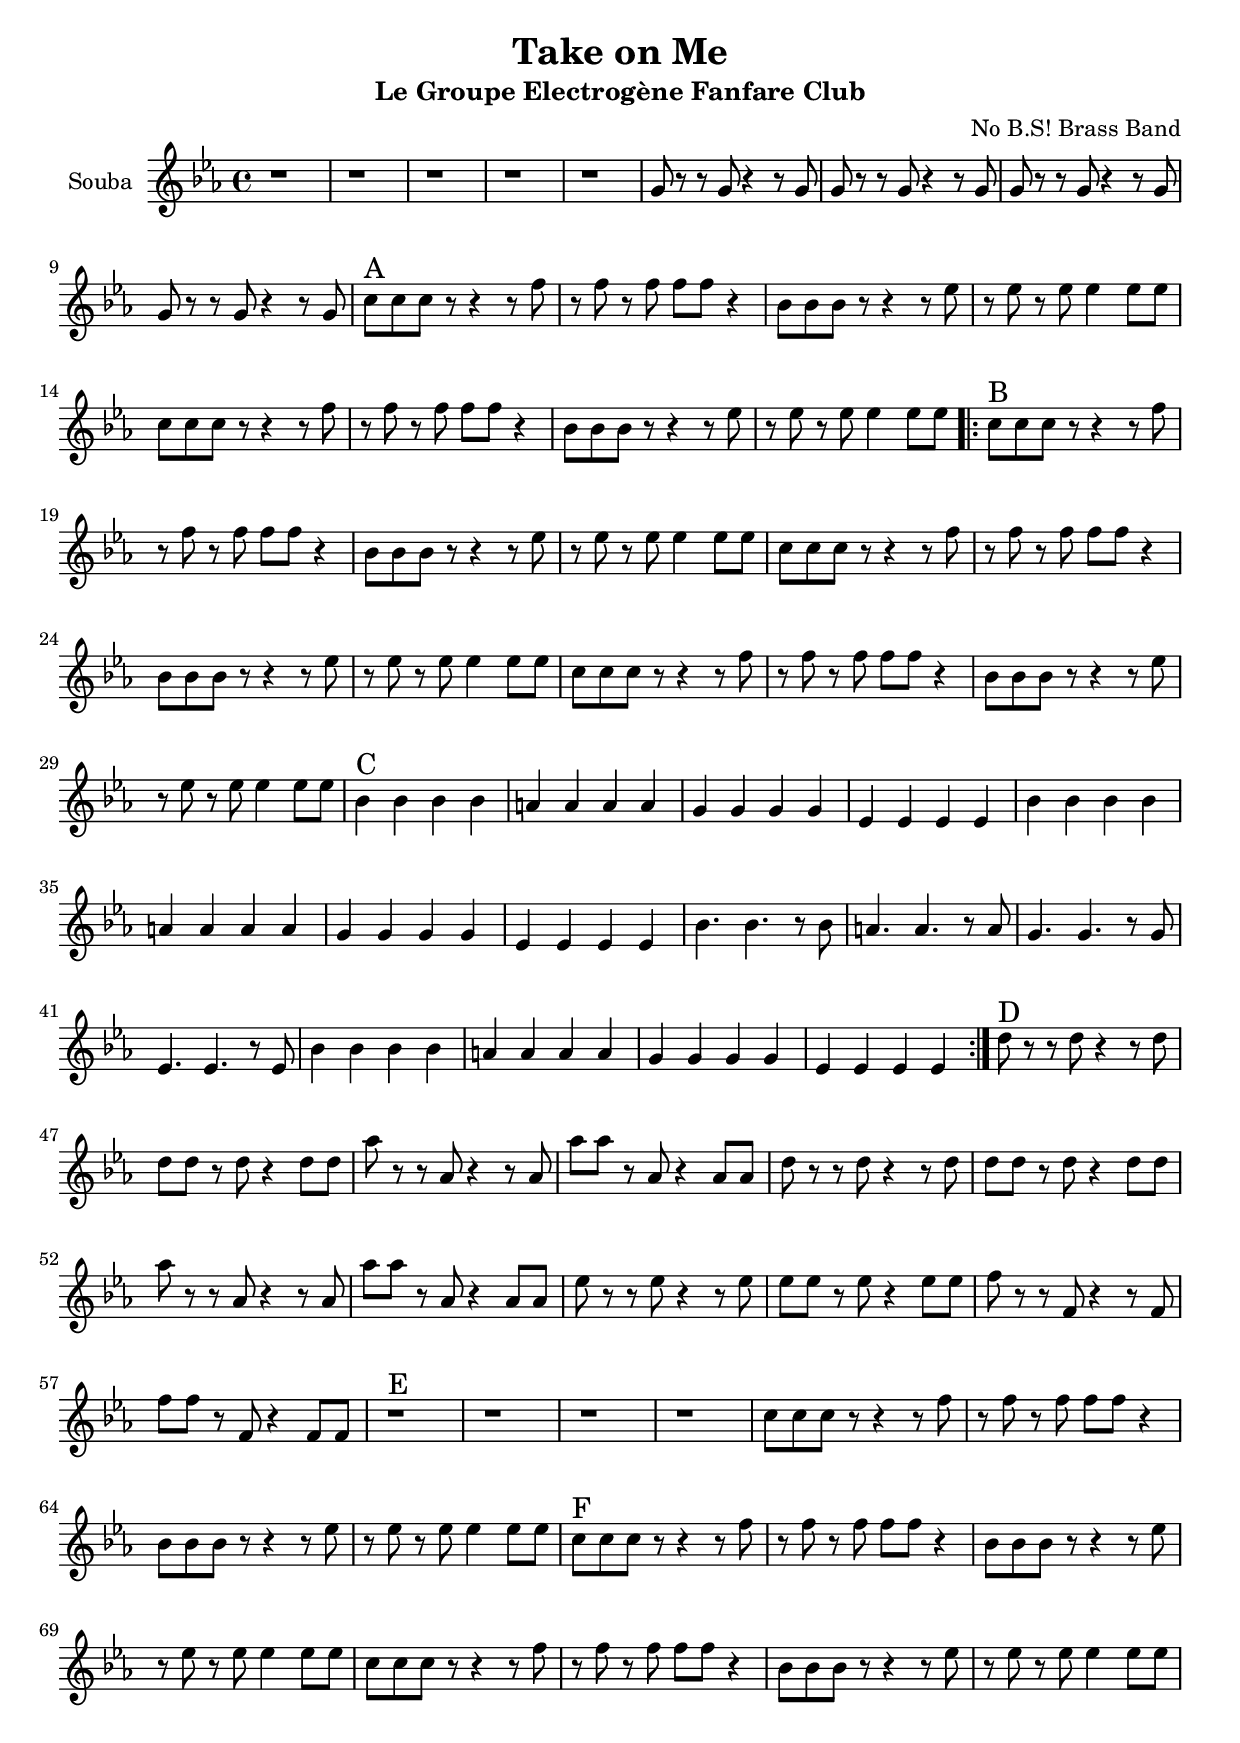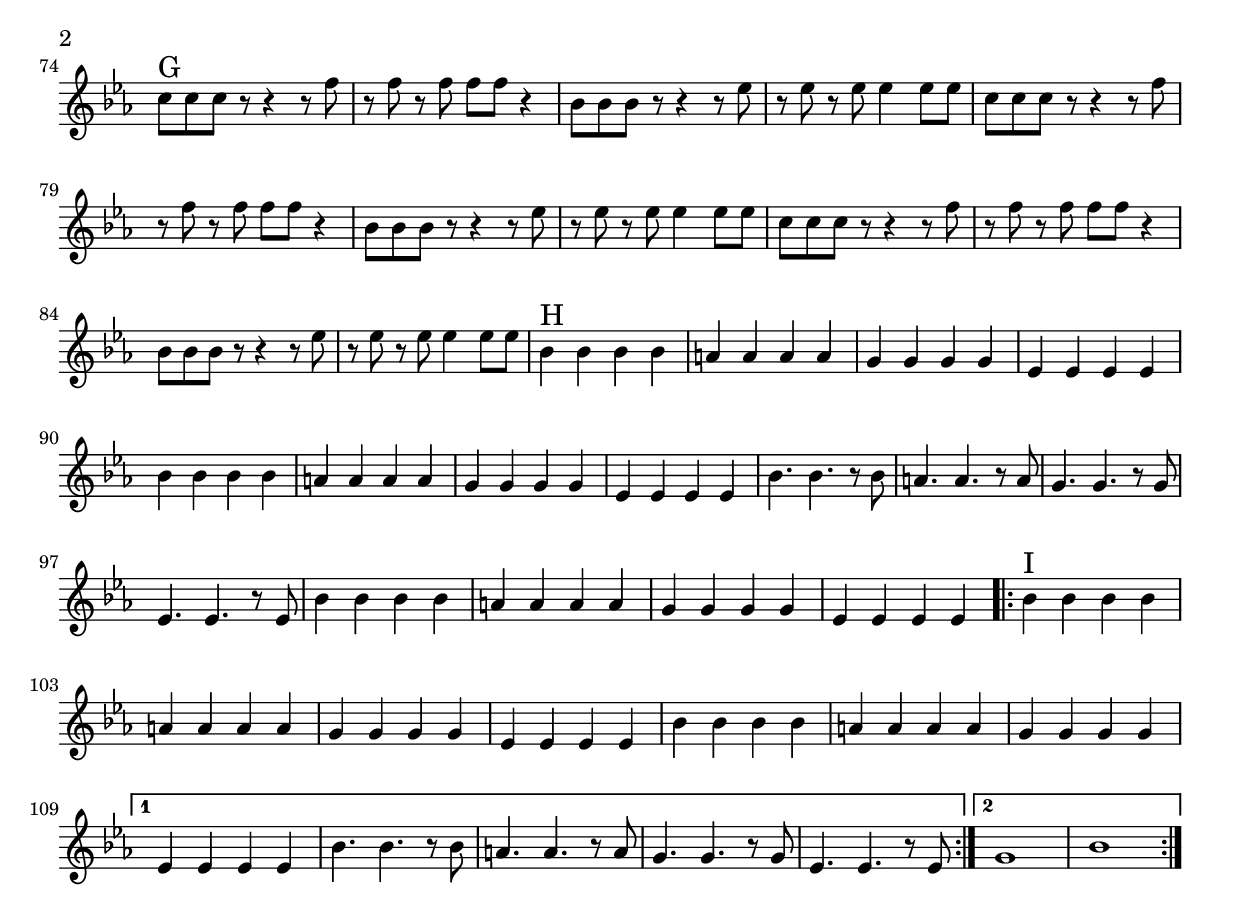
\version "2.18.2"
\language "français"

\header {
  title = "Take on Me"
   subtitle = "Le Groupe Electrogène Fanfare Club"
  composer = "No B.S! Brass Band"
}

global = {
  \key sib \minor
  \time 4/4


}





voixDeux= \repeat volta 2 {
\set Staff.instrumentName = "Souba"
        

r1 | r | r | r | r |
fa8 r r fa r4 r8 fa |
fa8 r r fa r4 r8 fa |
fa8 r r fa r4 r8 fa | 
fa8 r r fa r4 r8 fa | 

sib8^\markup { \huge A} sib sib r r4 r8 mib |
r mib r mib mib mib r4 |
lab,8 lab lab r r4 r8 reb |
r reb r reb reb4 reb8 reb |
sib sib sib r r4 r8 mib |
r mib r mib mib mib r4 |
lab,8 lab lab r r4 r8 reb |
r reb r reb reb4 reb8 reb |

 \repeat volta 2 {
sib^\markup { \huge B} sib sib r r4 r8 mib |
r mib r mib mib mib r4 |
lab,8 lab lab r r4 r8 reb |
r reb r reb reb4 reb8 reb |
sib sib sib r r4 r8 mib |
r mib r mib mib mib r4 |
lab,8 lab lab r r4 r8 reb |
r reb r reb reb4 reb8 reb |
sib sib sib r r4 r8 mib |
r mib r mib mib mib r4 |
lab,8 lab lab r r4 r8 reb |
r reb r reb reb4 reb8 reb |

lab4^\markup { \huge C} lab lab lab |
sol sol sol sol |
fa fa fa fa |
reb reb reb reb |
lab' lab lab lab |
sol sol sol sol |
fa fa fa fa |
reb reb reb reb |
lab'4. lab r8 lab |
sol4. sol r8 sol |
fa4. fa r8 fa |
reb4. reb r8 reb |
lab'4 lab lab lab |
sol sol sol sol |
fa fa fa fa |
reb reb reb reb |
 }
 
do'8^\markup { \huge D} r r do r4 r8 do |
do do r do r4 do8 do |
solb' r r solb, r4 r8 solb |
solb' solb r solb, r4 solb8 solb |
do8 r r do r4 r8 do |
do do r do r4 do8 do |
solb' r r solb, r4 r8 solb |
solb' solb r solb, r4 solb8 solb |
reb'8 r r reb r4 r8 reb |
reb reb r reb r4 reb8 reb |
mib r r mib, r4 r8 mib |
mib' mib r mib, r4 mib8 mib |

r1^\markup { \huge E}
r1
r1
r1
sib'8 sib sib r r4 r8 mib |
r mib r mib mib mib r4 |
lab,8 lab lab r r4 r8 reb |
r reb r reb reb4 reb8 reb |

sib8^\markup { \huge F} sib sib r r4 r8 mib |
r mib r mib mib mib r4 |
lab,8 lab lab r r4 r8 reb |
r reb r reb reb4 reb8 reb |
sib8 sib sib r r4 r8 mib |
r mib r mib mib mib r4 |
lab,8 lab lab r r4 r8 reb |
r reb r reb reb4 reb8 reb |

sib8^\markup { \huge G} sib sib r r4 r8 mib |
r mib r mib mib mib r4 |
lab,8 lab lab r r4 r8 reb |
r reb r reb reb4 reb8 reb |
sib8 sib sib r r4 r8 mib |
r mib r mib mib mib r4 |
lab,8 lab lab r r4 r8 reb |
r reb r reb reb4 reb8 reb |
sib8 sib sib r r4 r8 mib |
r mib r mib mib mib r4 |
lab,8 lab lab r r4 r8 reb |
r reb r reb reb4 reb8 reb |

lab4^\markup { \huge H} lab lab lab |
sol sol sol sol |
fa fa fa fa |
reb reb reb reb |
lab' lab lab lab |
sol sol sol sol |
fa fa fa fa |
reb reb reb reb |
lab'4. lab r8 lab |
sol4. sol r8 sol |
fa4. fa r8 fa |
reb4. reb r8 reb |
lab'4 lab lab lab |
sol sol sol sol |
fa fa fa fa |
reb reb reb reb |

\repeat volta 2 {
lab'4^\markup { \huge I} lab lab lab |
sol sol sol sol |
fa fa fa fa |
reb reb reb reb |
lab' lab lab lab |
sol sol sol sol |
fa fa fa fa |

\set Score.repeatCommands = #'((volta "1") )
reb reb reb reb |
lab'4. lab r8 lab |
sol4. sol r8 sol |
fa4. fa r8 fa |
reb4. reb r8 reb |
\set Score.repeatCommands = #'((volta #f))
} 
 \set Score.repeatCommands = #'((volta #f) (volta "2") end-repeat)  

fa1 lab 
\set Score.repeatCommands = #'((volta #f))

}






piccoloDeux =  \relative do'' {
  \global
  \voixDeux
}





piccoloDeux =  \transpose do' do \piccoloDeux



souba =  \transpose sib do' \piccoloDeux








\book {
  \bookOutputSuffix "souba"
  \score {
    \new Staff \with {
      instrumentName = "Souba"
      midiInstrument = "tuba"
    } \souba
    \layout { }
    \midi {
      \tempo 4=140
    }
  }
}




